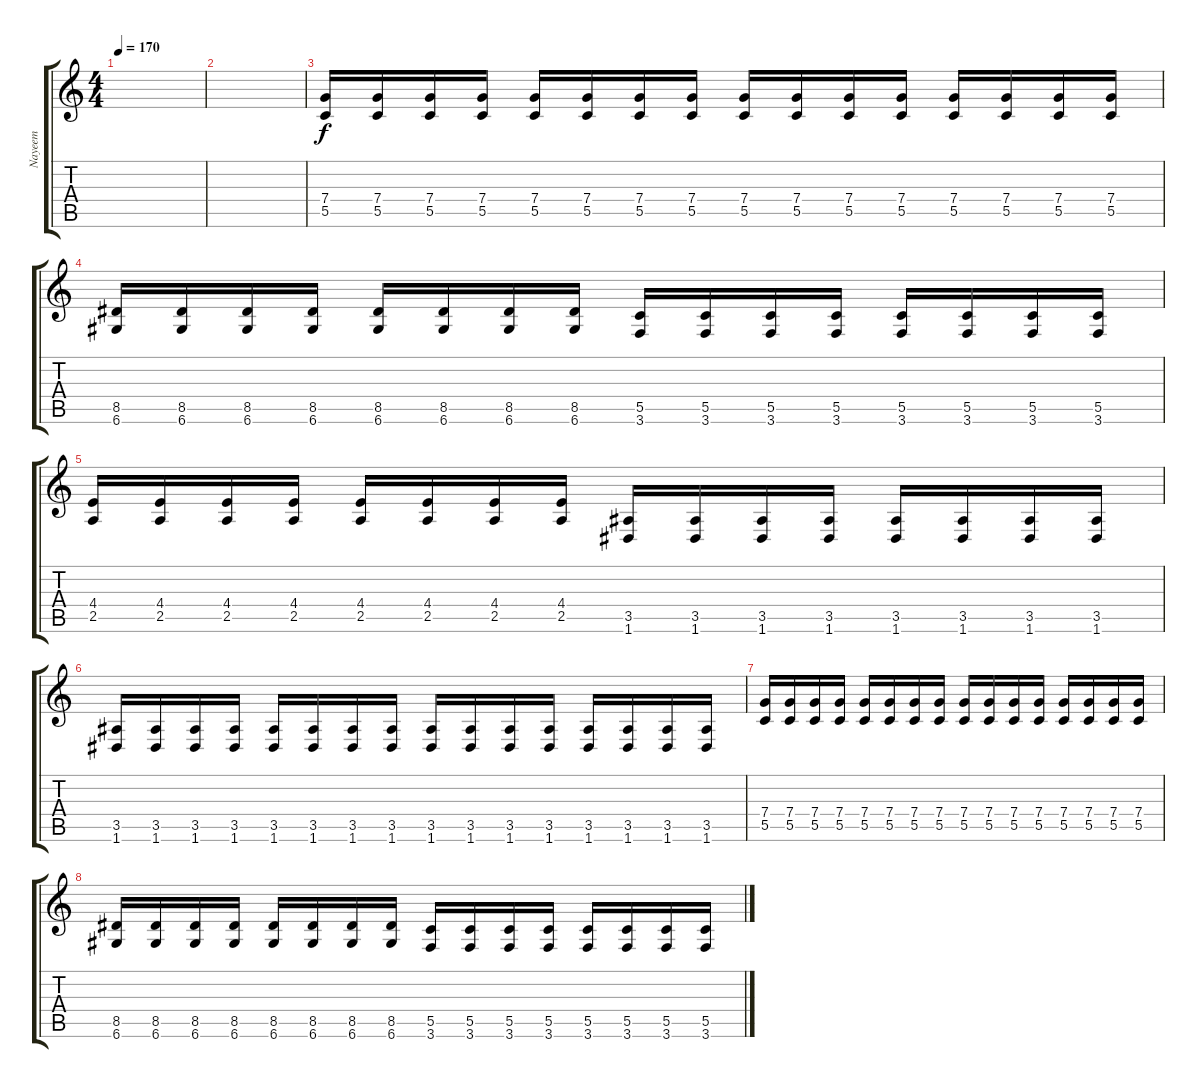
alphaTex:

\track ("Nayeem" "Nayeem") {instrument overdrivenguitar}
\staff {score tabs}
\tuning (D4 A3 F3 C3 G2 D2) {hide}
\ts (4 4)
\tempo 170
\clef g2
\ks c
|
|
(7.4 5.5).16 (7.4 5.5).16 (7.4 5.5).16 (7.4 5.5).16 (7.4 5.5).16 (7.4 5.5).16 (7.4 5.5).16 (7.4 5.5).16 (7.4 5.5).16 (7.4 5.5).16 (7.4 5.5).16 (7.4 5.5).16 (7.4 5.5).16 (7.4 5.5).16 (7.4 5.5).16 (7.4 5.5).16 |
(8.5 6.6).16 (8.5 6.6).16 (8.5 6.6).16 (8.5 6.6).16 (8.5 6.6).16 (8.5 6.6).16 (8.5 6.6).16 (8.5 6.6).16 (5.5 3.6).16 (5.5 3.6).16 (5.5 3.6).16 (5.5 3.6).16 (5.5 3.6).16 (5.5 3.6).16 (5.5 3.6).16 (5.5 3.6).16 |
(4.4 2.5).16 (4.4 2.5).16 (4.4 2.5).16 (4.4 2.5).16 (4.4 2.5).16 (4.4 2.5).16 (4.4 2.5).16 (4.4 2.5).16 (3.5 1.6).16 (3.5 1.6).16 (3.5 1.6).16 (3.5 1.6).16 (3.5 1.6).16 (3.5 1.6).16 (3.5 1.6).16 (3.5 1.6).16 |
(3.5 1.6).16 (3.5 1.6).16 (3.5 1.6).16 (3.5 1.6).16 (3.5 1.6).16 (3.5 1.6).16 (3.5 1.6).16 (3.5 1.6).16 (3.5 1.6).16 (3.5 1.6).16 (3.5 1.6).16 (3.5 1.6).16 (3.5 1.6).16 (3.5 1.6).16 (3.5 1.6).16 (3.5 1.6).16 |
(7.4 5.5).16 (7.4 5.5).16 (7.4 5.5).16 (7.4 5.5).16 (7.4 5.5).16 (7.4 5.5).16 (7.4 5.5).16 (7.4 5.5).16 (7.4 5.5).16 (7.4 5.5).16 (7.4 5.5).16 (7.4 5.5).16 (7.4 5.5).16 (7.4 5.5).16 (7.4 5.5).16 (7.4 5.5).16 |
(8.5 6.6).16 (8.5 6.6).16 (8.5 6.6).16 (8.5 6.6).16 (8.5 6.6).16 (8.5 6.6).16 (8.5 6.6).16 (8.5 6.6).16 (5.5 3.6).16 (5.5 3.6).16 (5.5 3.6).16 (5.5 3.6).16 (5.5 3.6).16 (5.5 3.6).16 (5.5 3.6).16 (5.5 3.6).16
